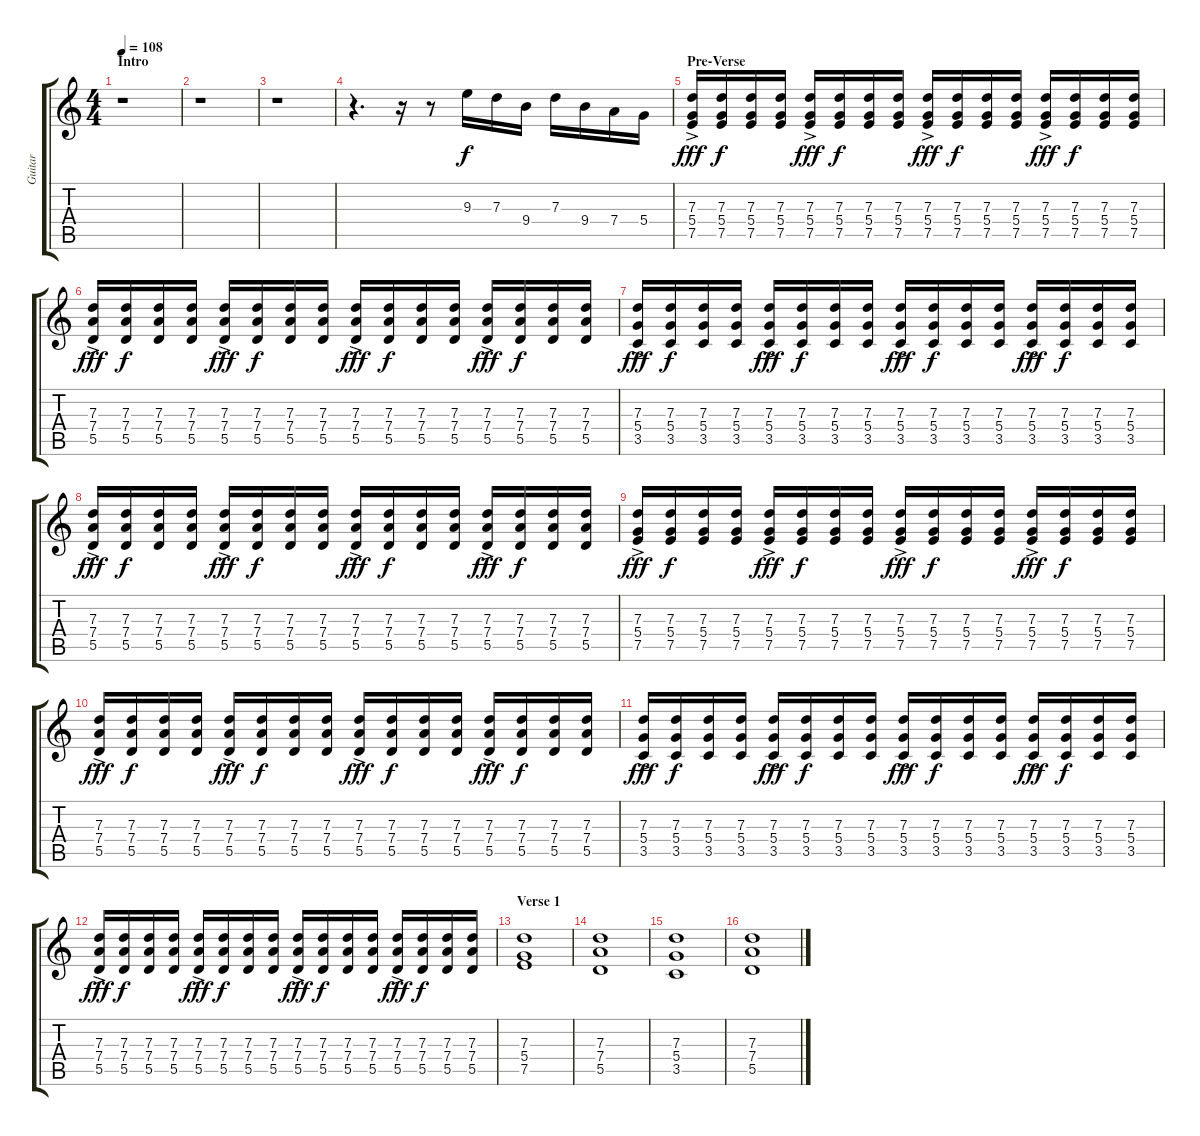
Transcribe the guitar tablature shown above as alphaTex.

\track ("Guitar" "Guitar") {instrument acousticguitarnylon}
\staff {score tabs}
\tuning (E4 B3 G3 D3 A2 E2) {hide}
\ts (4 4)
\section ("" "Intro")
\tempo 108
\clef g2
\ks c
r.1{dy f instrument acousticguitarnylon} |
r.1 |
r.1 |
r.4{d} r.16 r.8 9.3.16 7.3.16 9.4.16 7.3.16 9.4.16 7.4.16 5.4.16 |
\section ("" "Pre-Verse")
(7.3{ac} 5.4 7.5).16{dy fff} (7.3 5.4 7.5).16{dy f} (7.3 5.4 7.5).16 (7.3 5.4 7.5).16 (7.3{ac} 5.4 7.5).16{dy fff} (7.3 5.4 7.5).16{dy f} (7.3 5.4 7.5).16 (7.3 5.4 7.5).16 (7.3{ac} 5.4 7.5).16{dy fff} (7.3 5.4 7.5).16{dy f} (7.3 5.4 7.5).16 (7.3 5.4 7.5).16 (7.3{ac} 5.4 7.5).16{dy fff} (7.3 5.4 7.5).16{dy f} (7.3 5.4 7.5).16 (7.3 5.4 7.5).16 |
(7.3{ac} 7.4 5.5).16{dy fff} (7.3 7.4 5.5).16{dy f} (7.3 7.4 5.5).16 (7.3 7.4 5.5).16 (7.3{ac} 7.4 5.5).16{dy fff} (7.3 7.4 5.5).16{dy f} (7.3 7.4 5.5).16 (7.3 7.4 5.5).16 (7.3{ac} 7.4 5.5).16{dy fff} (7.3 7.4 5.5).16{dy f} (7.3 7.4 5.5).16 (7.3 7.4 5.5).16 (7.3{ac} 7.4 5.5).16{dy fff} (7.3 7.4 5.5).16{dy f} (7.3 7.4 5.5).16 (7.3 7.4 5.5).16 |
(7.3{ac} 5.4 3.5).16{dy fff} (7.3 5.4 3.5).16{dy f} (7.3 5.4 3.5).16 (7.3 5.4 3.5).16 (7.3{ac} 5.4 3.5).16{dy fff} (7.3 5.4 3.5).16{dy f} (7.3 5.4 3.5).16 (7.3 5.4 3.5).16 (7.3{ac} 5.4 3.5).16{dy fff} (7.3 5.4 3.5).16{dy f} (7.3 5.4 3.5).16 (7.3 5.4 3.5).16 (7.3{ac} 5.4 3.5).16{dy fff} (7.3 5.4 3.5).16{dy f} (7.3 5.4 3.5).16 (7.3 5.4 3.5).16 |
(7.3{ac} 7.4 5.5).16{dy fff} (7.3 7.4 5.5).16{dy f} (7.3 7.4 5.5).16 (7.3 7.4 5.5).16 (7.3{ac} 7.4 5.5).16{dy fff} (7.3 7.4 5.5).16{dy f} (7.3 7.4 5.5).16 (7.3 7.4 5.5).16 (7.3{ac} 7.4 5.5).16{dy fff} (7.3 7.4 5.5).16{dy f} (7.3 7.4 5.5).16 (7.3 7.4 5.5).16 (7.3{ac} 7.4 5.5).16{dy fff} (7.3 7.4 5.5).16{dy f} (7.3 7.4 5.5).16 (7.3 7.4 5.5).16 |
(7.3{ac} 5.4 7.5).16{dy fff} (7.3 5.4 7.5).16{dy f} (7.3 5.4 7.5).16 (7.3 5.4 7.5).16 (7.3{ac} 5.4 7.5).16{dy fff} (7.3 5.4 7.5).16{dy f} (7.3 5.4 7.5).16 (7.3 5.4 7.5).16 (7.3{ac} 5.4 7.5).16{dy fff} (7.3 5.4 7.5).16{dy f} (7.3 5.4 7.5).16 (7.3 5.4 7.5).16 (7.3{ac} 5.4 7.5).16{dy fff} (7.3 5.4 7.5).16{dy f} (7.3 5.4 7.5).16 (7.3 5.4 7.5).16 |
(7.3{ac} 7.4 5.5).16{dy fff} (7.3 7.4 5.5).16{dy f} (7.3 7.4 5.5).16 (7.3 7.4 5.5).16 (7.3{ac} 7.4 5.5).16{dy fff} (7.3 7.4 5.5).16{dy f} (7.3 7.4 5.5).16 (7.3 7.4 5.5).16 (7.3{ac} 7.4 5.5).16{dy fff} (7.3 7.4 5.5).16{dy f} (7.3 7.4 5.5).16 (7.3 7.4 5.5).16 (7.3{ac} 7.4 5.5).16{dy fff} (7.3 7.4 5.5).16{dy f} (7.3 7.4 5.5).16 (7.3 7.4 5.5).16 |
(7.3{ac} 5.4 3.5).16{dy fff} (7.3 5.4 3.5).16{dy f} (7.3 5.4 3.5).16 (7.3 5.4 3.5).16 (7.3{ac} 5.4 3.5).16{dy fff} (7.3 5.4 3.5).16{dy f} (7.3 5.4 3.5).16 (7.3 5.4 3.5).16 (7.3{ac} 5.4 3.5).16{dy fff} (7.3 5.4 3.5).16{dy f} (7.3 5.4 3.5).16 (7.3 5.4 3.5).16 (7.3{ac} 5.4 3.5).16{dy fff} (7.3 5.4 3.5).16{dy f} (7.3 5.4 3.5).16 (7.3 5.4 3.5).16 |
(7.3{ac} 7.4 5.5).16{dy fff} (7.3 7.4 5.5).16{dy f} (7.3 7.4 5.5).16 (7.3 7.4 5.5).16 (7.3{ac} 7.4 5.5).16{dy fff} (7.3 7.4 5.5).16{dy f} (7.3 7.4 5.5).16 (7.3 7.4 5.5).16 (7.3{ac} 7.4 5.5).16{dy fff} (7.3 7.4 5.5).16{dy f} (7.3 7.4 5.5).16 (7.3 7.4 5.5).16 (7.3{ac} 7.4 5.5).16{dy fff} (7.3 7.4 5.5).16{dy f} (7.3 7.4 5.5).16 (7.3 7.4 5.5).16 |
\section ("" "Verse 1")
(7.3 5.4 7.5).1 |
(7.3 7.4 5.5).1 |
(7.3 5.4 3.5).1 |
(7.3 7.4 5.5).1
